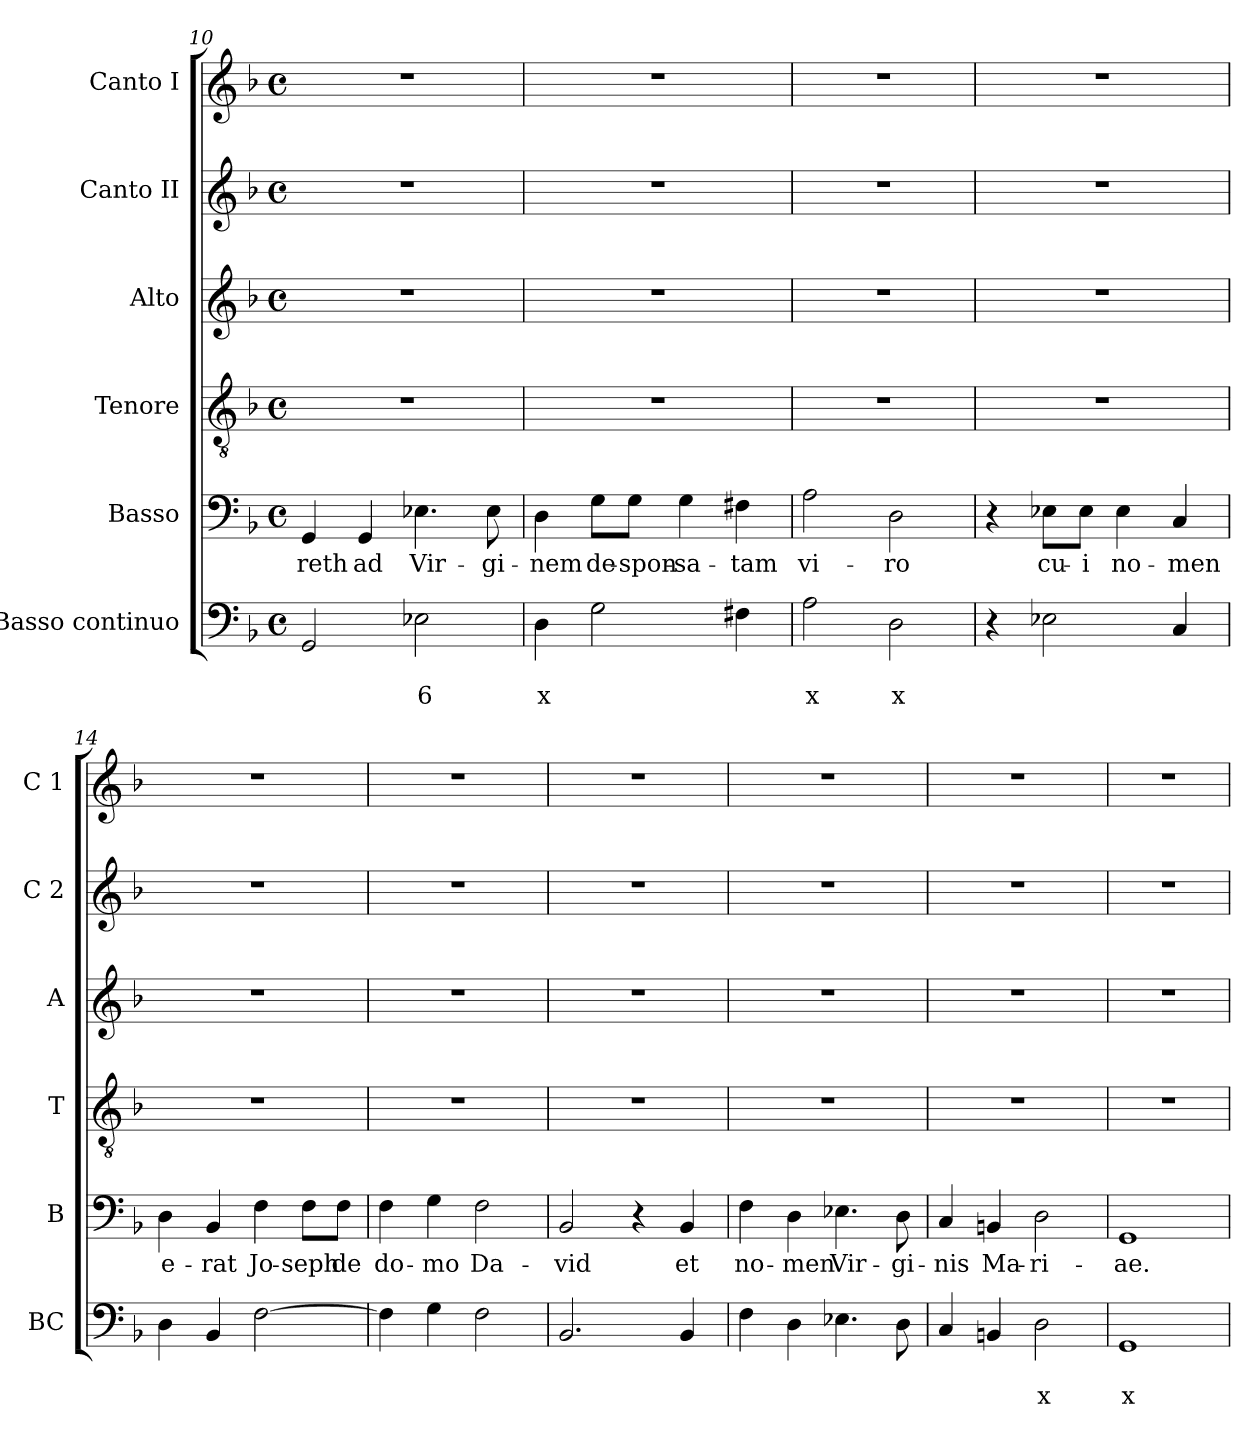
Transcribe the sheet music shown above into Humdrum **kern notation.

**kern	**text	**text	**kern	**text	**kern	**kern	**kern	**kern
*part6	*part6	*part6	*part5	*part5	*part4	*part3	*part2	*part1
*staff6	*staff6	*staff6	*staff5	*staff5	*staff4	*staff3	*staff2	*staff1
*I"Basso continuo	*	*	*I"Basso	*	*I"Tenore	*I"Alto	*I"Canto II	*I"Canto I
*I'BC	*	*	*I'B	*	*I'T	*I'A	*I'C 2	*I'C 1
*clefF4	*	*	*clefF4	*	*clefGv2	*clefG2	*clefG2	*clefG2
*k[b-]	*	*	*k[b-]	*	*k[b-]	*k[b-]	*k[b-]	*k[b-]
*F:	*	*	*F:	*	*F:	*F:	*F:	*F:
*M4/4	*	*	*M4/4	*	*M4/4	*M4/4	*M4/4	*M4/4
*met(c)	*	*	*met(c)	*	*met(c)	*met(c)	*met(c)	*met(c)
=10	=10	=10	=10	=10	=10	=10	=10	=10
!	!	!	!	!LO:LY:b	!	!	!	!
2GG/	.	.	4GG/	-reth	1r	1r	1r	1r
!	!	!	!	!LO:LY:b	!	!	!	!
.	.	.	4GG/	ad	.	.	.	.
!	!	!LO:LY:b	!	!LO:LY:b	!	!	!	!
2E-X\	.	6	4.E-X\	Vir-	.	.	.	.
!	!	!	!	!LO:LY:b	!	!	!	!
.	.	.	8E-\	-gi-	.	.	.	.
=11	=11	=11	=11	=11	=11	=11	=11	=11
!	!	!LO:LY:b	!	!LO:LY:b	!	!	!	!
4D\	.	x	4D\	-nem	1r	1r	1r	1r
!	!	!	!	!LO:LY:b	!	!	!	!
2G\	.	.	8G\L	de-	.	.	.	.
!	!	!	!	!LO:LY:b	!	!	!	!
.	.	.	8G\J	-spon-	.	.	.	.
!	!	!	!	!LO:LY:b	!	!	!	!
.	.	.	4G\	-sa-	.	.	.	.
!	!	!	!	!LO:LY:b	!	!	!	!
4F#X\	.	.	4F#X\	-tam	.	.	.	.
=12	=12	=12	=12	=12	=12	=12	=12	=12
!	!	!LO:LY:b	!	!LO:LY:b	!	!	!	!
2A\	.	x	2A\	vi-	1r	1r	1r	1r
!	!	!LO:LY:b	!	!LO:LY:b	!	!	!	!
2D\	.	x	2D\	-ro	.	.	.	.
!!LO:LB:g=z
=13	=13	=13	=13	=13	=13	=13	=13	=13
4r	.	.	4r	.	1r	1r	1r	1r
!	!	!	!	!LO:LY:b	!	!	!	!
2E-X\	.	.	8E-X\L	cu-	.	.	.	.
!	!	!	!	!LO:LY:b	!	!	!	!
.	.	.	8E-\J	-i	.	.	.	.
!	!	!	!	!LO:LY:b	!	!	!	!
.	.	.	4E-\	no-	.	.	.	.
!	!	!	!	!LO:LY:b	!	!	!	!
4C/	.	.	4C/	-men	.	.	.	.
=14	=14	=14	=14	=14	=14	=14	=14	=14
!	!	!	!	!LO:LY:b	!	!	!	!
4D\	.	.	4D\	e-	1r	1r	1r	1r
!	!	!	!	!LO:LY:b	!	!	!	!
4BB-/	.	.	4BB-/	-rat	.	.	.	.
!	!	!	!	!LO:LY:b	!	!	!	!
[2F\	.	.	4F\	Jo-	.	.	.	.
!	!	!	!	!LO:LY:b	!	!	!	!
.	.	.	8F\L	-seph	.	.	.	.
!	!	!	!	!LO:LY:b	!	!	!	!
.	.	.	8F\J	de	.	.	.	.
=15	=15	=15	=15	=15	=15	=15	=15	=15
!	!	!	!	!LO:LY:b	!	!	!	!
4F\]	.	.	4F\	do-	1r	1r	1r	1r
!	!	!	!	!LO:LY:b	!	!	!	!
4G\	.	.	4G\	-mo	.	.	.	.
!	!	!	!	!LO:LY:b	!	!	!	!
2F\	.	.	2F\	Da-	.	.	.	.
=16	=16	=16	=16	=16	=16	=16	=16	=16
!	!	!	!	!LO:LY:b	!	!	!	!
2.BB-/	.	.	2BB-/	-vid	1r	1r	1r	1r
.	.	.	4r	.	.	.	.	.
!	!	!	!	!LO:LY:b	!	!	!	!
4BB-/	.	.	4BB-/	et	.	.	.	.
=17	=17	=17	=17	=17	=17	=17	=17	=17
!	!	!	!	!LO:LY:b	!	!	!	!
4F\	.	.	4F\	no-	1r	1r	1r	1r
!	!	!	!	!LO:LY:b	!	!	!	!
4D\	.	.	4D\	-men	.	.	.	.
!	!	!	!	!LO:LY:b	!	!	!	!
4.E-X\	.	.	4.E-X\	Vir-	.	.	.	.
!	!	!	!	!LO:LY:b	!	!	!	!
8D\	.	.	8D\	-gi-	.	.	.	.
=18	=18	=18	=18	=18	=18	=18	=18	=18
!	!	!	!	!LO:LY:b	!	!	!	!
4C/	.	.	4C/	-nis	1r	1r	1r	1r
!	!	!	!	!LO:LY:b	!	!	!	!
4BBn/	.	.	4BBn/	Ma-	.	.	.	.
!	!	!LO:LY:b	!	!LO:LY:b	!	!	!	!
2D\	.	x	2D\	-ri-	.	.	.	.
!!LO:PB:g=z
=19	=19	=19	=19	=19	=19	=19	=19	=19
!	!	!LO:LY:b	!	!LO:LY:b	!	!	!	!
1GG	.	x	1GG	-ae.	1r	1r	1r	1r
=	=	=	=	=	=	=	=	=
*-	*-	*-	*-	*-	*-	*-	*-	*-
